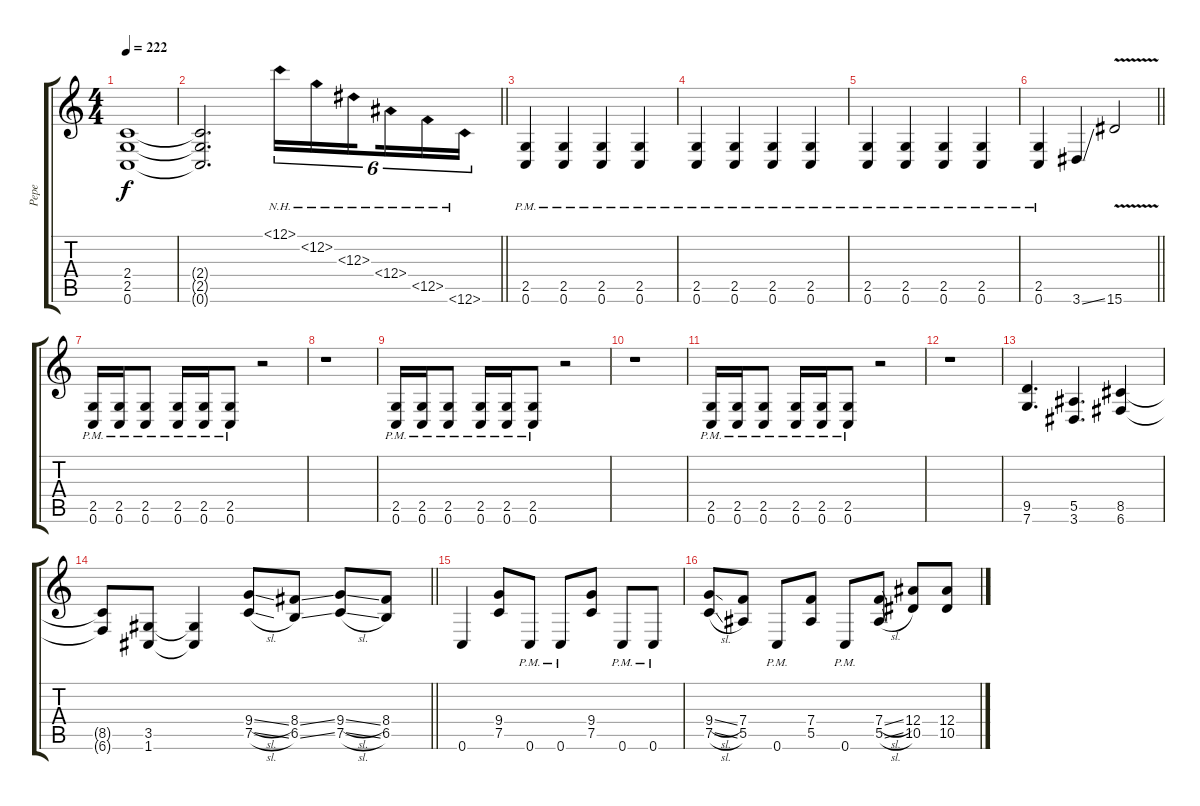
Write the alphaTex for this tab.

\track ("Pepe" "Pepe") {instrument distortionguitar}
\staff {score tabs}
\tuning (C4 G3 Eb3 Bb2 F2 C2) {hide}
\ts (4 4)
\tempo 222
\clef g2
\ks c
(2.4{t} 2.5{t} 0.6{t}).1{dy f} |
\barLineRight lightlight
(2.4{t} 2.5{t} 0.6{t}).2{d} 0.1{nh}.16{tu (6 4)} 0.2{nh}.16{tu (6 4)} 0.3{nh}.16{tu (6 4) beam splitsecondary} 0.4{nh}.16{tu (6 4)} 0.5{nh}.16{tu (6 4)} 0.6{nh}.16{tu (6 4)} |
\section ("" "")
(2.5{pm} 0.6{pm}).4 (2.5{pm} 0.6{pm}).4 (2.5{pm} 0.6{pm}).4 (2.5{pm} 0.6{pm}).4 |
(2.5{pm} 0.6{pm}).4 (2.5{pm} 0.6{pm}).4 (2.5{pm} 0.6{pm}).4 (2.5{pm} 0.6{pm}).4 |
(2.5{pm} 0.6{pm}).4 (2.5{pm} 0.6{pm}).4 (2.5{pm} 0.6{pm}).4 (2.5{pm} 0.6{pm}).4 |
\barLineRight lightlight
(2.5{pm} 0.6{pm}).4 3.6{ss}.4 15.6{v}.2 |
\section ("" "")
(2.5{pm} 0.6{pm}).16 (2.5{pm} 0.6{pm}).16 (2.5{pm} 0.6{pm}).8 (2.5{pm} 0.6{pm}).16 (2.5{pm} 0.6{pm}).16 (2.5{pm} 0.6{pm}).8 r.2 |
r.1 |
(2.5{pm} 0.6{pm}).16 (2.5{pm} 0.6{pm}).16 (2.5{pm} 0.6{pm}).8 (2.5{pm} 0.6{pm}).16 (2.5{pm} 0.6{pm}).16 (2.5{pm} 0.6{pm}).8 r.2 |
r.1 |
(2.5{pm} 0.6{pm}).16 (2.5{pm} 0.6{pm}).16 (2.5{pm} 0.6{pm}).8 (2.5{pm} 0.6{pm}).16 (2.5{pm} 0.6{pm}).16 (2.5{pm} 0.6{pm}).8 r.2 |
r.1 |
(9.5 7.6).4{d} (5.5 3.6).4{d} (8.5 6.6).4 |
\barLineRight lightlight
(8.5{t} 6.6{t}).8 (3.5 1.6).8 (3.5{t} 1.6{t}).4 (9.4{sl} 7.5{sl}).8 (8.4{ss} 6.5{ss}).8 (9.4{sl} 7.5{sl}).8 (8.4 6.5).8 |
\section ("" "")
0.6.4 (9.4 7.5).8 0.6{pm}.8 0.6{pm}.8 (9.4 7.5).8 0.6{pm}.8 0.6{pm}.8 |
(9.4{sl} 7.5{sl}).8 (7.4 5.5).8 0.6{pm}.8 (7.4 5.5).8 0.6{pm}.8 (7.4{sl} 5.5{sl}).8 (12.4 10.5).8 (12.4{sl} 10.5{sl}).8
